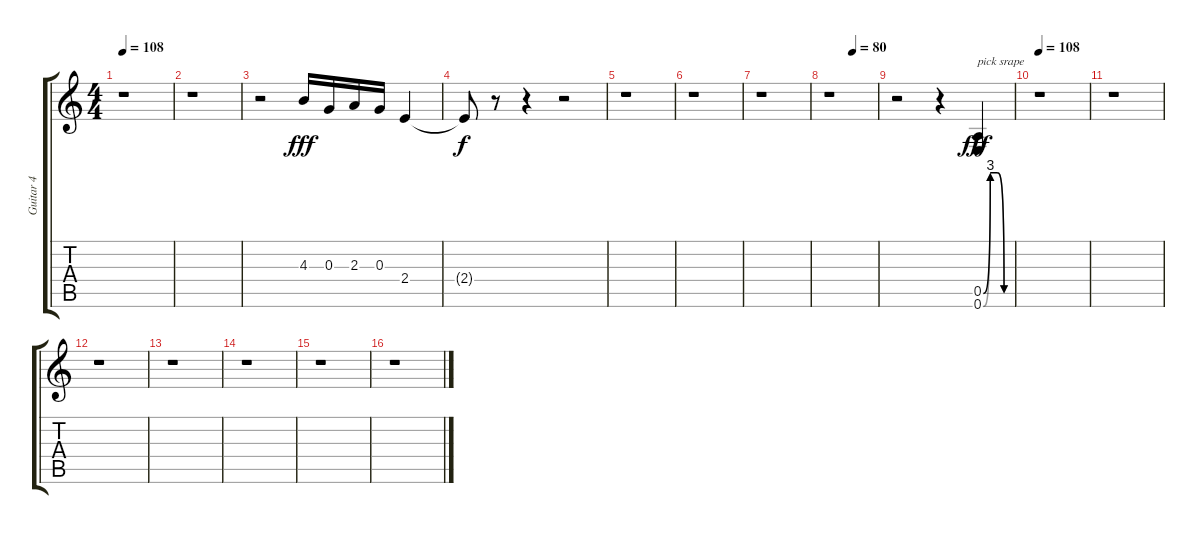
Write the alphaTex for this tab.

\track ("Guitar 4" "Guitar 4") {instrument distortionguitar}
\staff {score tabs}
\tuning (E4 B3 G3 D3 A2 E2) {hide}
\ts (4 4)
\tempo 108
\clef g2
\ks c
r.1{dy fff} |
r.1 |
r.2 4.3.16 0.3.16 2.3.16 0.3.16 2.4.4 |
2.4{t}.8{dy f} r.8 r.4 r.2 |
r.1 |
r.1 |
r.1 |
\tempo (80 0.5)
r.1 |
r.2 r.4 (0.5{be (custom 0 0 15 12 30 12 45 0 60 0)} 0.6{be (custom 0 0 15 12 30 12 45 0 60 0)}).4{txt "pick srape" dy fff} |
\tempo 108
r.1 |
r.1 |
r.1 |
r.1 |
r.1 |
r.1 |
r.1
